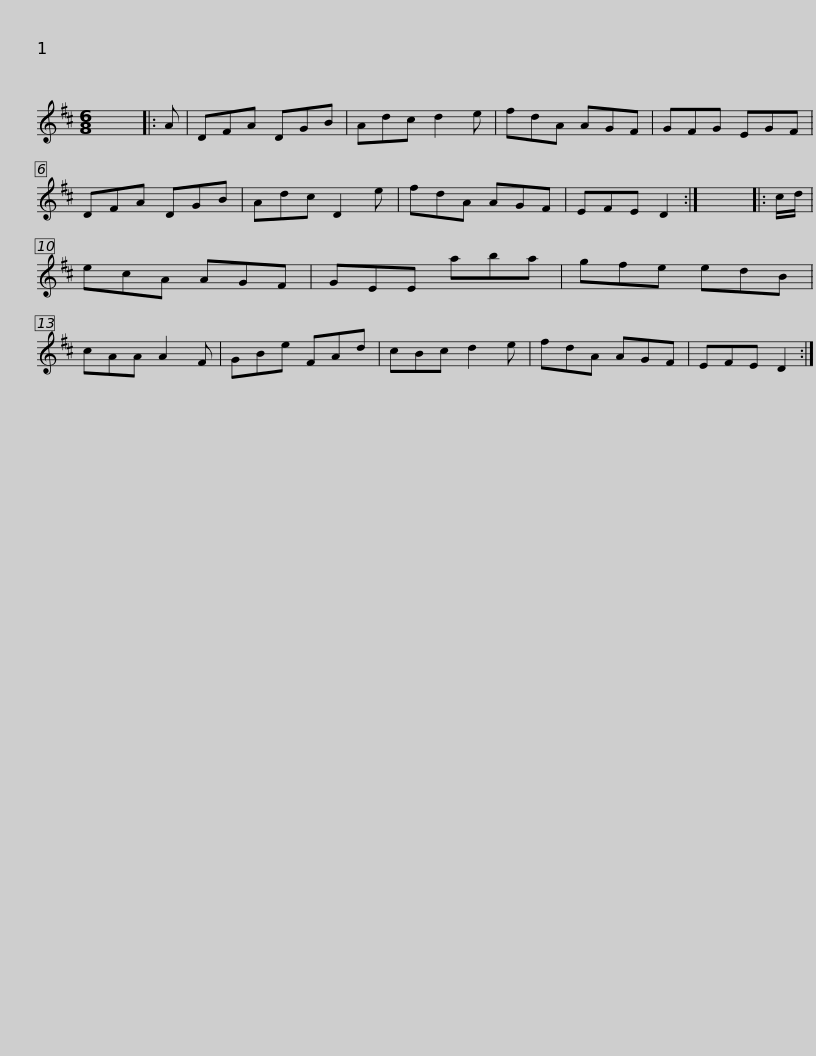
X:1
L:1/8
M:6/8
I:linebreak $
K:D
V:1 treble
V:1
 x6 |: A | DFA DGB | Adc d2 e | fdA AGF | %5
 GFG EGF |$ DFA DGB | Adc D2 e | fdA AGF | EFE D2 :|$ %10
 x6 |: c/d/ | ecA AGF | GEE aba | gfe edB | %15
 cAA A2 F |$ GBe FAd | cBc d2 e | fdA AGF | EFE D2 :| %20
